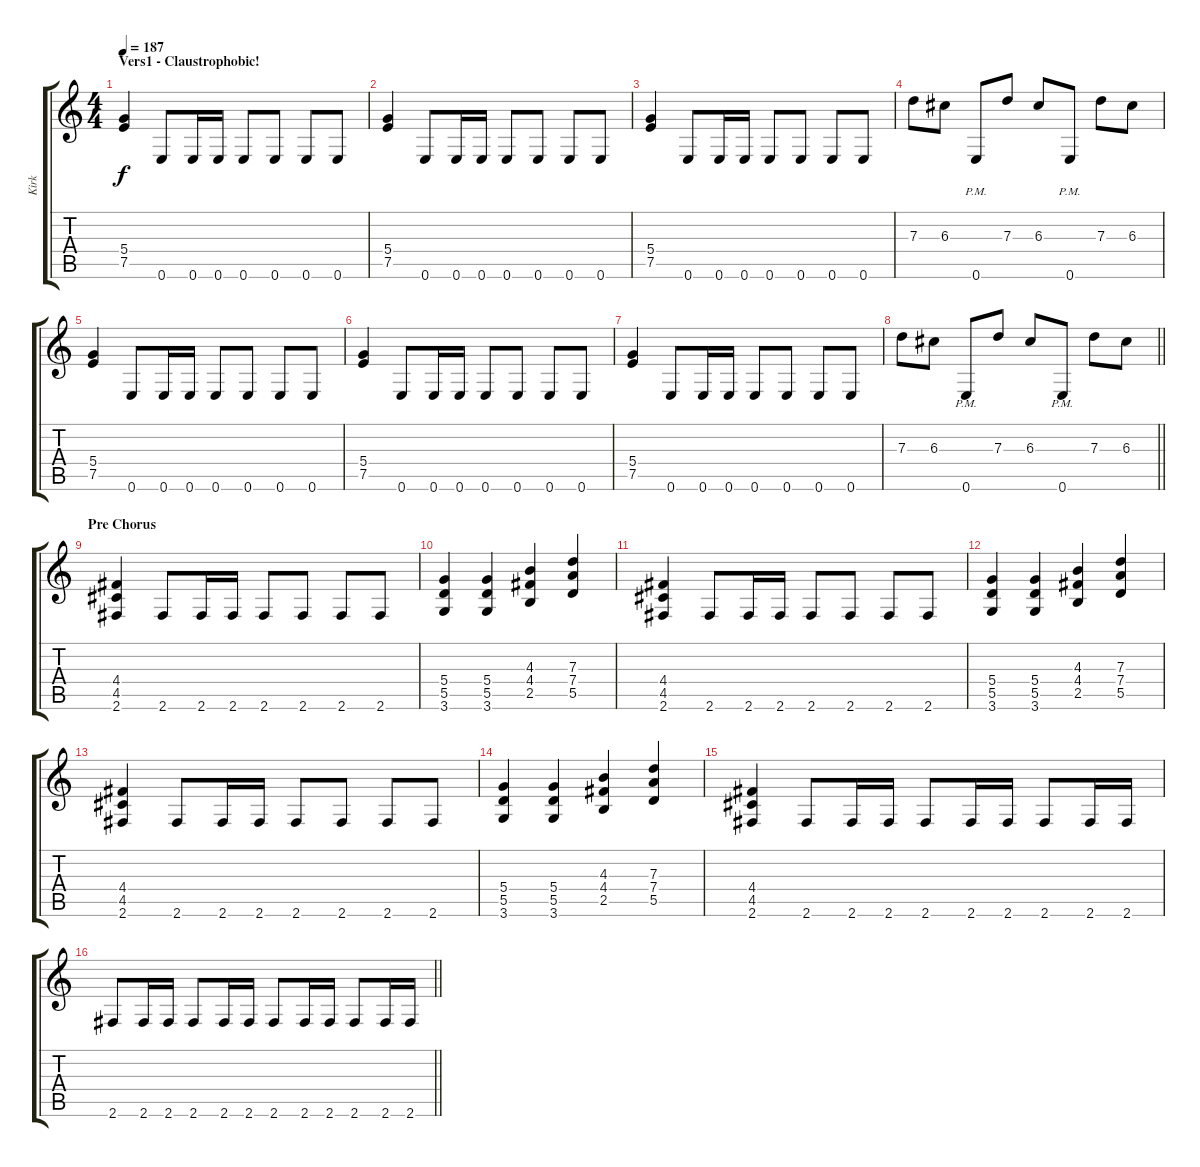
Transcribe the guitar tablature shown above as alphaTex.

\track ("Kirk" "Kirk") {instrument distortionguitar}
\staff {score tabs}
\tuning (E4 B3 G3 D3 A2 E2) {hide}
\ts (4 4)
\section ("" "Vers1 - Claustrophobic!")
\tempo 187
\clef g2
\ks c
(5.4 7.5).4{dy f} 0.6.8 0.6.16 0.6.16 0.6.8 0.6.8 0.6.8 0.6.8 |
(5.4 7.5).4 0.6.8 0.6.16 0.6.16 0.6.8 0.6.8 0.6.8 0.6.8 |
(5.4 7.5).4 0.6.8 0.6.16 0.6.16 0.6.8 0.6.8 0.6.8 0.6.8 |
7.3.8 6.3.8 0.6{pm}.8 7.3.8 6.3.8 0.6{pm}.8 7.3.8 6.3.8 |
(5.4 7.5).4 0.6.8 0.6.16 0.6.16 0.6.8 0.6.8 0.6.8 0.6.8 |
(5.4 7.5).4 0.6.8 0.6.16 0.6.16 0.6.8 0.6.8 0.6.8 0.6.8 |
(5.4 7.5).4 0.6.8 0.6.16 0.6.16 0.6.8 0.6.8 0.6.8 0.6.8 |
\barLineRight lightlight
7.3.8 6.3.8 0.6{pm}.8 7.3.8 6.3.8 0.6{pm}.8 7.3.8 6.3.8 |
\section ("" "Pre Chorus")
(4.4 4.5 2.6).4 2.6.8 2.6.16 2.6.16 2.6.8 2.6.8 2.6.8 2.6.8 |
(5.4 5.5 3.6).4 (5.4 5.5 3.6).4 (4.3 4.4 2.5).4 (7.3 7.4 5.5).4 |
(4.4 4.5 2.6).4 2.6.8 2.6.16 2.6.16 2.6.8 2.6.8 2.6.8 2.6.8 |
(5.4 5.5 3.6).4 (5.4 5.5 3.6).4 (4.3 4.4 2.5).4 (7.3 7.4 5.5).4 |
(4.4 4.5 2.6).4 2.6.8 2.6.16 2.6.16 2.6.8 2.6.8 2.6.8 2.6.8 |
(5.4 5.5 3.6).4 (5.4 5.5 3.6).4 (4.3 4.4 2.5).4 (7.3 7.4 5.5).4 |
(4.4 4.5 2.6).4 2.6.8 2.6.16 2.6.16 2.6.8 2.6.16 2.6.16 2.6.8 2.6.16 2.6.16 |
\barLineRight lightlight
2.6.8 2.6.16 2.6.16 2.6.8 2.6.16 2.6.16 2.6.8 2.6.16 2.6.16 2.6.8 2.6.16 2.6.16
